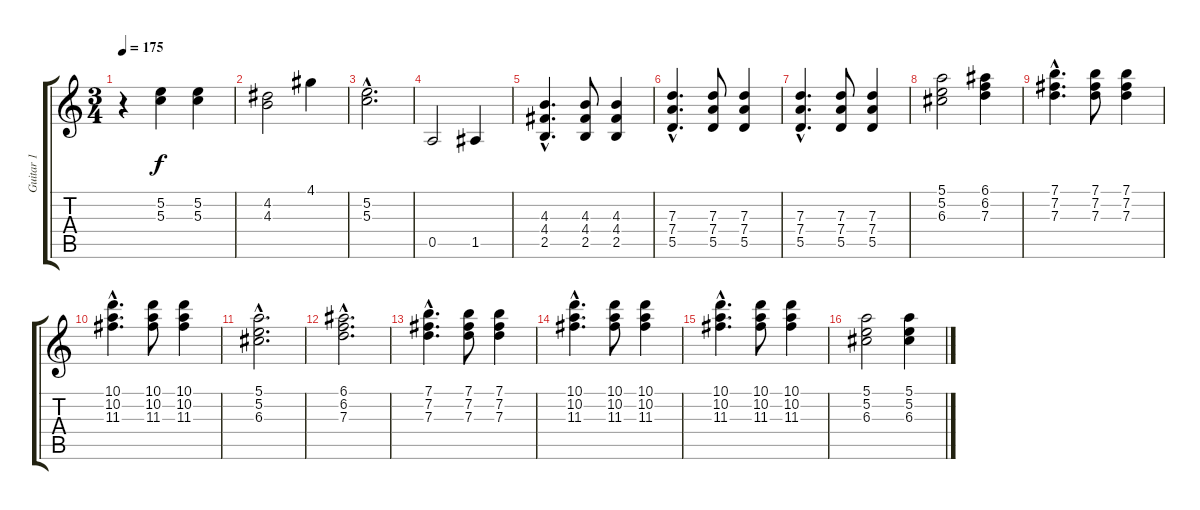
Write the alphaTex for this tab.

\track ("Guitar 1" "Guitar 1") {instrument electricguitarclean}
\staff {score tabs}
\tuning (E4 B3 G3 D3 A2 E2) {hide}
\ts (3 4)
\tempo 175
\clef g2
\ks c
r.4{dy f} (5.2 5.3).4 (5.2 5.3).4 |
(4.2 4.3).2 4.1.4 |
(5.2{hac} 5.3{hac}).2{d} |
0.5.2 1.5.4 |
(4.3{hac} 4.4{hac} 2.5{hac}).4{d} (4.3 4.4 2.5).8 (4.3 4.4 2.5).4 |
(7.3{hac} 7.4{hac} 5.5{hac}).4{d} (7.3 7.4 5.5).8 (7.3 7.4 5.5).4 |
(7.3{hac} 7.4{hac} 5.5{hac}).4{d} (7.3 7.4 5.5).8 (7.3 7.4 5.5).4 |
(5.1 5.2 6.3).2 (6.1 6.2 7.3).4 |
(7.1{hac} 7.2{hac} 7.3{hac}).4{d} (7.1 7.2 7.3).8 (7.1 7.2 7.3).4 |
(10.1{hac} 10.2{hac} 11.3{hac}).4{d} (10.1 10.2 11.3).8 (10.1 10.2 11.3).4 |
(5.1{hac} 5.2{hac} 6.3{hac}).2{d} |
(6.1{hac} 6.2{hac} 7.3{hac}).2{d} |
(7.1{hac} 7.2{hac} 7.3{hac}).4{d} (7.1 7.2 7.3).8 (7.1 7.2 7.3).4 |
(10.1{hac} 10.2{hac} 11.3{hac}).4{d} (10.1 10.2 11.3).8 (10.1 10.2 11.3).4 |
(10.1{hac} 10.2{hac} 11.3{hac}).4{d} (10.1 10.2 11.3).8 (10.1 10.2 11.3).4 |
(5.1 5.2 6.3).2 (5.1 5.2 6.3).4
